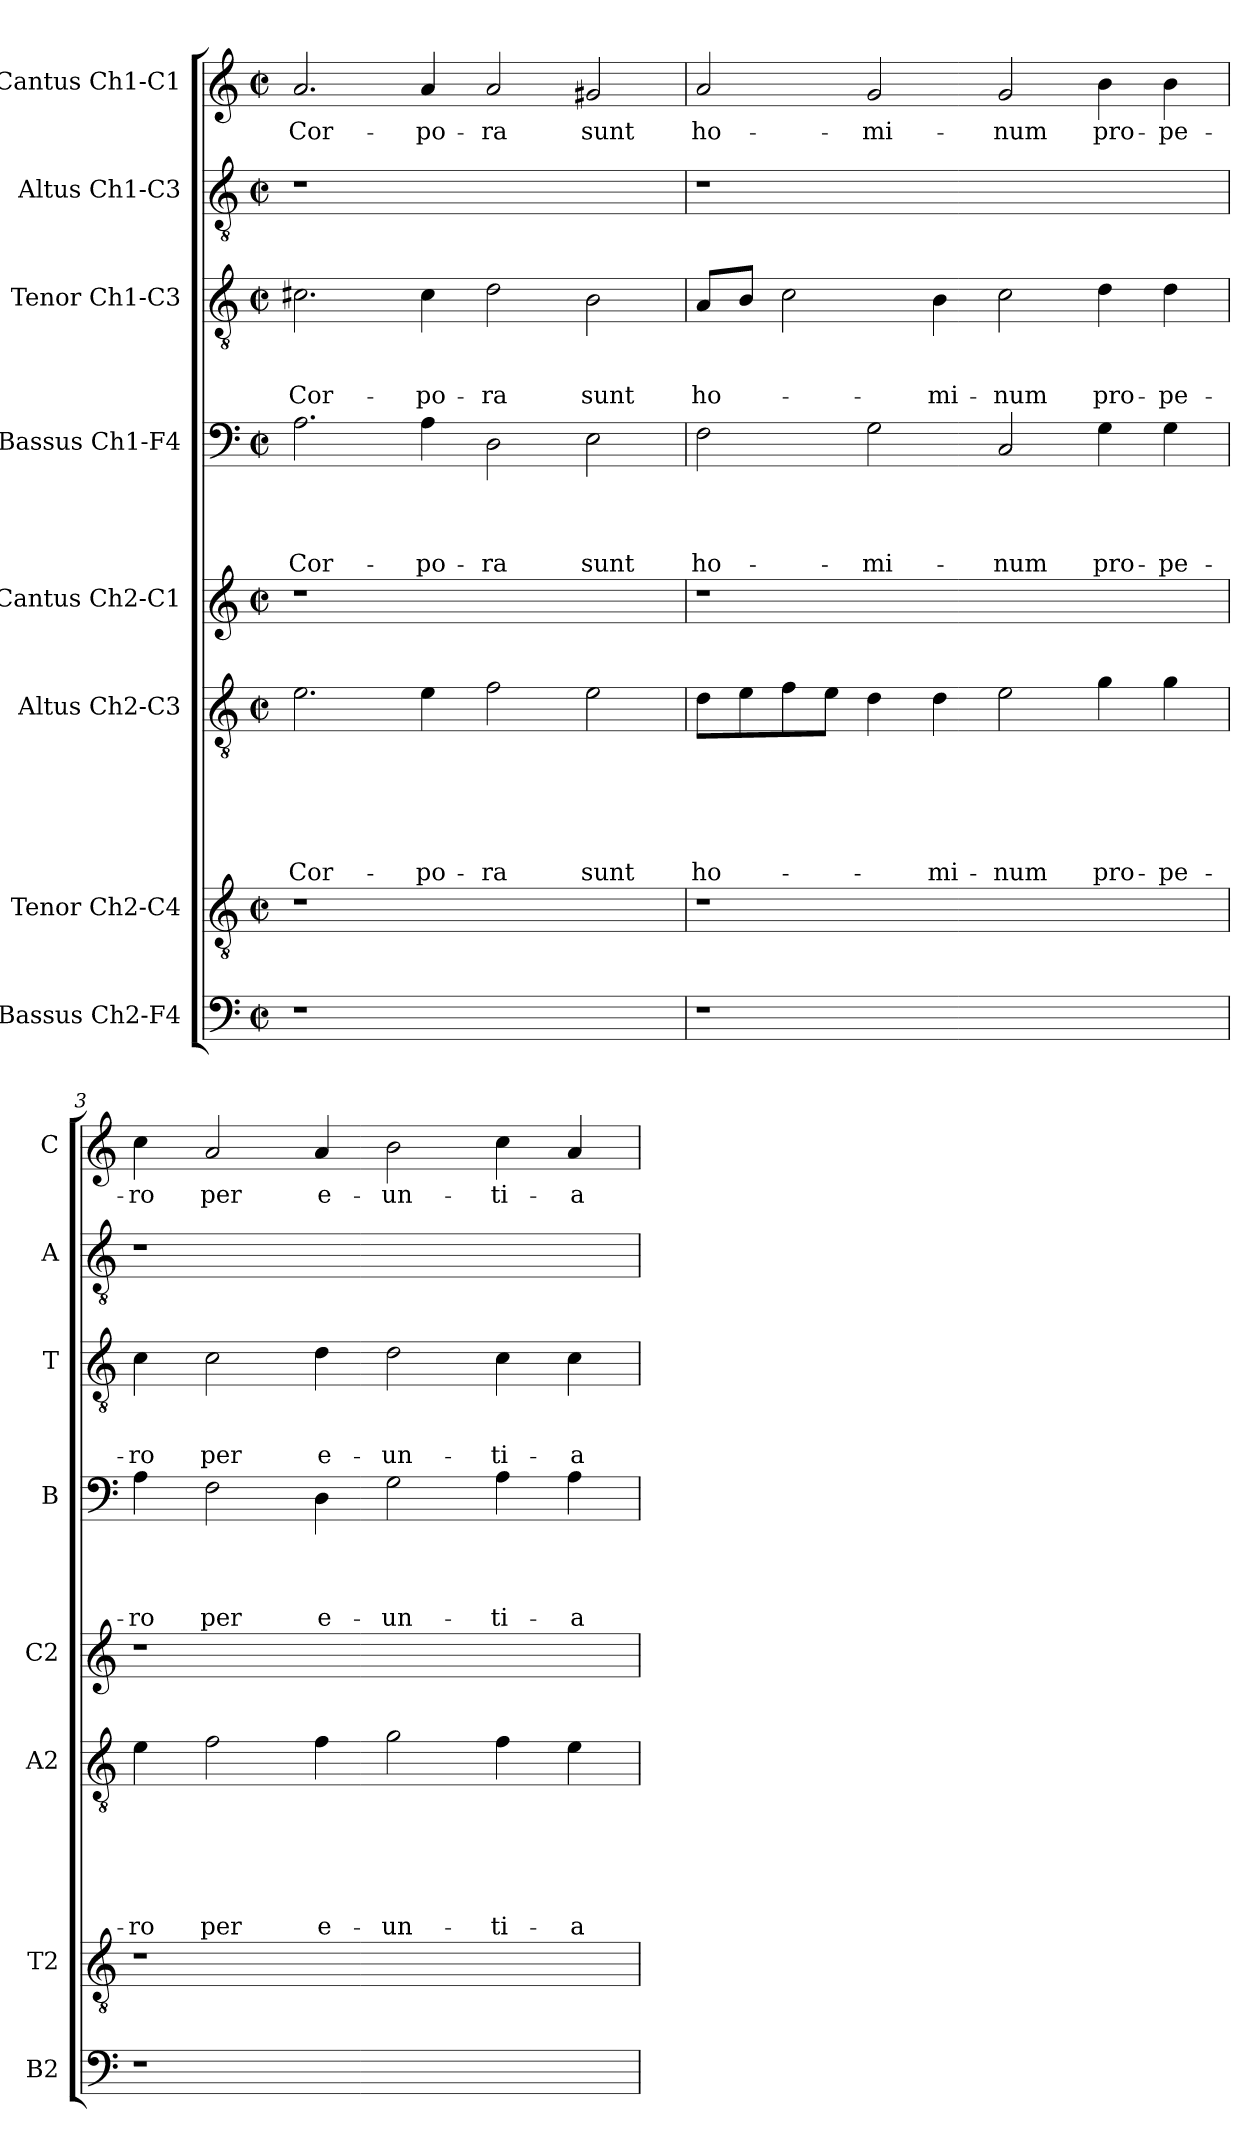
**kern	**kern	**kern	**text	**text	**text	**text	**text	**text	**kern	**kern	**text	**text	**text	**text	**kern	**text	**text	**text	**kern	**kern	**text
*part8	*part7	*part6	*part6	*part6	*part6	*part6	*part6	*part6	*part5	*part4	*part4	*part4	*part4	*part4	*part3	*part3	*part3	*part3	*part2	*part1	*part1
*staff8	*staff7	*staff6	*staff6	*staff6	*staff6	*staff6	*staff6	*staff6	*staff5	*staff4	*staff4	*staff4	*staff4	*staff4	*staff3	*staff3	*staff3	*staff3	*staff2	*staff1	*staff1
*I"Bassus Ch2-F4	*I"Tenor Ch2-C4	*I"Altus Ch2-C3	*	*	*	*	*	*	*I"Cantus Ch2-C1	*I"Bassus Ch1-F4	*	*	*	*	*I"Tenor Ch1-C3	*	*	*	*I"Altus Ch1-C3	*I"Cantus Ch1-C1	*
*I'B2	*I'T2	*I'A2	*	*	*	*	*	*	*I'C2	*I'B	*	*	*	*	*I'T	*	*	*	*I'A	*I'C	*
*clefF4	*clefGv2	*clefGv2	*	*	*	*	*	*	*clefG2	*clefF4	*	*	*	*	*clefGv2	*	*	*	*clefGv2	*clefG2	*
*k[]	*k[]	*k[]	*	*	*	*	*	*	*k[]	*k[]	*	*	*	*	*k[]	*	*	*	*k[]	*k[]	*
*C:	*C:	*C:	*	*	*	*	*	*	*C:	*C:	*	*	*	*	*C:	*	*	*	*C:	*C:	*
*M2/2	*M2/2	*M2/2	*	*	*	*	*	*	*M2/2	*M2/2	*	*	*	*	*M2/2	*	*	*	*M2/2	*M2/2	*
*met(c|)	*met(c|)	*met(c|)	*	*	*	*	*	*	*met(c|)	*met(c|)	*	*	*	*	*met(c|)	*	*	*	*met(c|)	*met(c|)	*
=1	=1	=1	=1	=1	=1	=1	=1	=1	=1	=1	=1	=1	=1	=1	=1	=1	=1	=1	=1	=1	=1
!	!	!	!	!	!	!	!	!LO:LY:b	!	!	!	!	!	!LO:LY:b	!	!	!	!LO:LY:b	!	!	!LO:LY:b
1r	1r	2.e\	.	.	.	.	.	Cor-	1r	2.A\	.	.	.	Cor-	2.c#X\	.	.	Cor-	1r	2.a/	Cor-
!	!	!	!	!	!	!	!	!LO:LY:b	!	!	!	!	!	!LO:LY:b	!	!	!	!LO:LY:b	!	!	!LO:LY:b
.	.	4e\	.	.	.	.	.	-po-	.	4A\	.	.	.	-po-	4c#\	.	.	-po-	.	4a/	-po-
!	!	!	!	!	!	!	!	!LO:LY:b	!	!	!	!	!	!LO:LY:b	!	!	!	!LO:LY:b	!	!	!LO:LY:b
1ryy	1ryy	2f\	.	.	.	.	.	-ra	1ryy	2D\	.	.	.	-ra	2d\	.	.	-ra	1ryy	2a/	-ra
!	!	!	!	!	!	!	!	!LO:LY:b	!	!	!	!	!	!LO:LY:b	!	!	!	!LO:LY:b	!	!	!LO:LY:b
.	.	2e\	.	.	.	.	.	sunt	.	2E\	.	.	.	sunt	2B\	.	.	sunt	.	2g#X/	sunt
=2	=2	=2	=2	=2	=2	=2	=2	=2	=2	=2	=2	=2	=2	=2	=2	=2	=2	=2	=2	=2	=2
!	!	!	!	!	!	!	!	!LO:LY:b	!	!	!	!	!	!LO:LY:b	!	!	!	!LO:LY:b	!	!	!LO:LY:b
1r	1r	8d\L	.	.	.	.	.	ho-	1r	2F\	.	.	.	ho-	8A/L	.	.	ho-	1r	2a/	ho-
.	.	8e\	.	.	.	.	.	.	.	.	.	.	.	.	8B/J	.	.	.	.	.	.
.	.	8f\	.	.	.	.	.	.	.	.	.	.	.	.	2c\	.	.	.	.	.	.
.	.	8e\J	.	.	.	.	.	.	.	.	.	.	.	.	.	.	.	.	.	.	.
!	!	!	!	!	!	!	!	!	!	!	!	!	!	!LO:LY:b	!	!	!	!	!	!	!LO:LY:b
.	.	4d\	.	.	.	.	.	.	.	2G\	.	.	.	-mi-	.	.	.	.	.	2g/	-mi-
!	!	!	!	!	!	!	!	!LO:LY:b	!	!	!	!	!	!	!	!	!	!LO:LY:b	!	!	!
.	.	4d\	.	.	.	.	.	-mi-	.	.	.	.	.	.	4B\	.	.	-mi-	.	.	.
!	!	!	!	!	!	!	!	!LO:LY:b	!	!	!	!	!	!LO:LY:b	!	!	!	!LO:LY:b	!	!	!LO:LY:b
1ryy	1ryy	2e\	.	.	.	.	.	-num	1ryy	2C/	.	.	.	-num	2c\	.	.	-num	1ryy	2g/	-num
!	!	!	!	!	!	!	!	!LO:LY:b	!	!	!	!	!	!LO:LY:b	!	!	!	!LO:LY:b	!	!	!LO:LY:b
.	.	4g\	.	.	.	.	.	pro-	.	4G\	.	.	.	pro-	4d\	.	.	pro-	.	4b\	pro-
!	!	!	!	!	!	!	!	!LO:LY:b	!	!	!	!	!	!LO:LY:b	!	!	!	!LO:LY:b	!	!	!LO:LY:b
.	.	4g\	.	.	.	.	.	-pe-	.	4G\	.	.	.	-pe-	4d\	.	.	-pe-	.	4b\	-pe-
=3	=3	=3	=3	=3	=3	=3	=3	=3	=3	=3	=3	=3	=3	=3	=3	=3	=3	=3	=3	=3	=3
!	!	!	!	!	!	!	!	!LO:LY:b	!	!	!	!	!	!LO:LY:b	!	!	!	!LO:LY:b	!	!	!LO:LY:b
1r	1r	4e\	.	.	.	.	.	-ro	1r	4A\	.	.	.	-ro	4c\	.	.	-ro	1r	4cc\	-ro
!	!	!	!	!	!	!	!	!LO:LY:b	!	!	!	!	!	!LO:LY:b	!	!	!	!LO:LY:b	!	!	!LO:LY:b
.	.	2f\	.	.	.	.	.	per	.	2F\	.	.	.	per	2c\	.	.	per	.	2a/	per
!	!	!	!	!	!	!	!	!LO:LY:b	!	!	!	!	!	!LO:LY:b	!	!	!	!LO:LY:b	!	!	!LO:LY:b
.	.	4f\	.	.	.	.	.	e-	.	4D\	.	.	.	e-	4d\	.	.	e-	.	4a/	e-
!	!	!	!	!	!	!	!	!LO:LY:b	!	!	!	!	!	!LO:LY:b	!	!	!	!LO:LY:b	!	!	!LO:LY:b
1ryy	1ryy	2g\	.	.	.	.	.	-un-	1ryy	2G\	.	.	.	-un-	2d\	.	.	-un-	1ryy	2b\	-un-
!	!	!	!	!	!	!	!	!LO:LY:b	!	!	!	!	!	!LO:LY:b	!	!	!	!LO:LY:b	!	!	!LO:LY:b
.	.	4f\	.	.	.	.	.	-ti-	.	4A\	.	.	.	-ti-	4c\	.	.	-ti-	.	4cc\	-ti-
!	!	!	!	!	!	!	!	!LO:LY:b	!	!	!	!	!	!LO:LY:b	!	!	!	!LO:LY:b	!	!	!LO:LY:b
.	.	4e\	.	.	.	.	.	-a	.	4A\	.	.	.	-a	4c\	.	.	-a	.	4a/	-a
=	=	=	=	=	=	=	=	=	=	=	=	=	=	=	=	=	=	=	=	=	=
*-	*-	*-	*-	*-	*-	*-	*-	*-	*-	*-	*-	*-	*-	*-	*-	*-	*-	*-	*-	*-	*-
